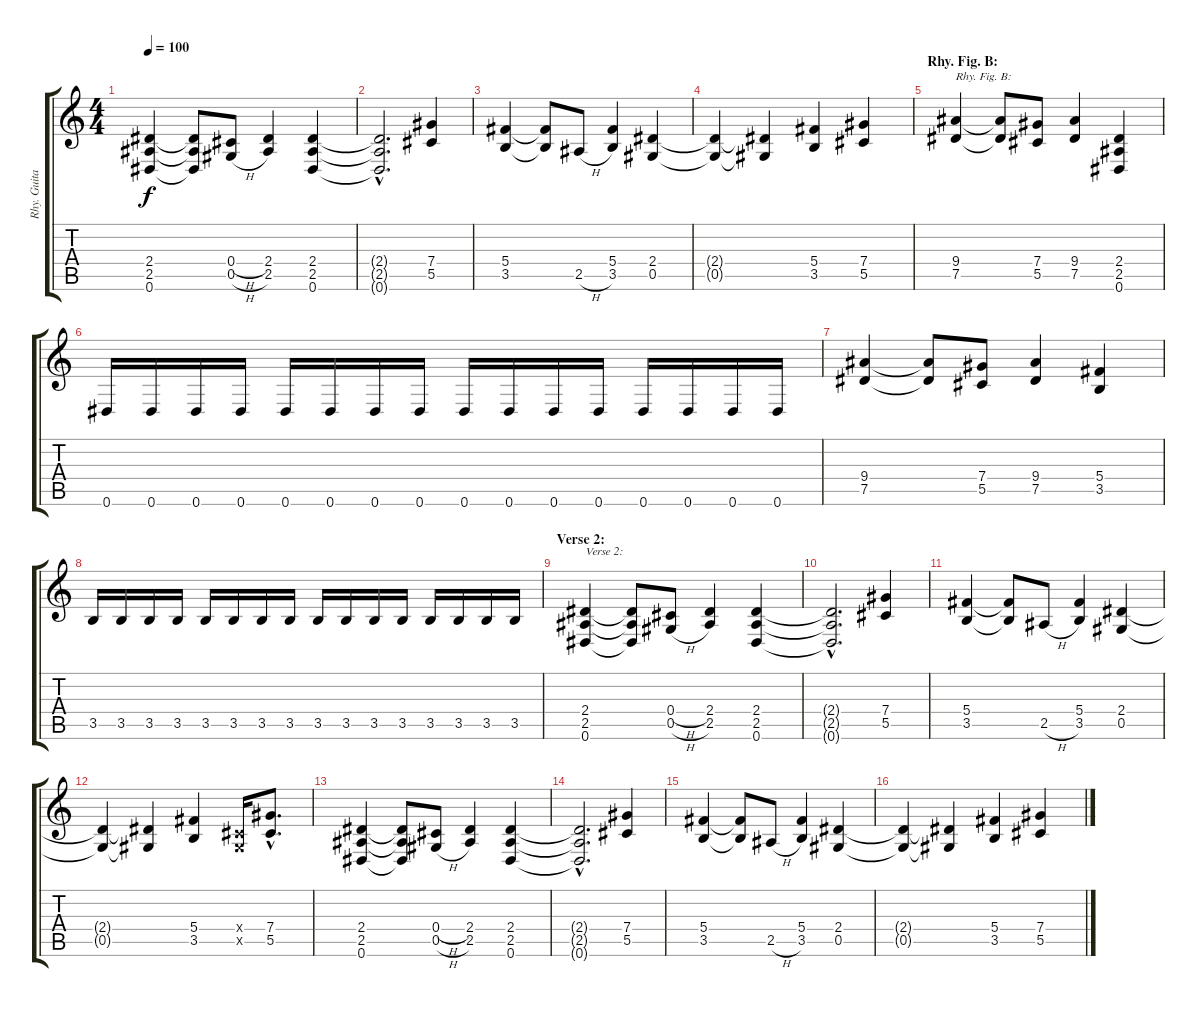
\track ("Rhy. Guitar 1" "Rhy. Guita") {instrument distortionguitar}
\staff {score tabs}
\tuning (Eb4 Bb3 Gb3 Db3 Ab2 Eb2) {hide}
\ts (4 4)
\tempo 100
\clef g2
\ks c
(2.4 2.5 0.6).4{dy f} (2.4{t} 2.5{t} 0.6{t}).8 (0.4{h} 0.5{h}).8 (2.4 2.5).4 (2.4 2.5 0.6).4 |
(2.4{hac t} 2.5{hac t} 0.6{hac t}).2{d} (7.4 5.5).4 |
(5.4 3.5).4 (5.4{t} 3.5{t}).8 2.5{h}.8 (5.4 3.5).4 (2.4 0.5).4 |
(2.4{t} 0.5{t}).4 (2.4{t} 0.5{t}).4 (5.4 3.5).4 (7.4 5.5).4 |
\section ("" "Rhy. Fig. B:")
(9.4 7.5).4{txt "Rhy. Fig. B:"} (9.4{t} 7.5{t}).8 (7.4 5.5).8 (9.4 7.5).4 (2.4 2.5 0.6).4 |
0.6.16 0.6.16 0.6.16 0.6.16 0.6.16 0.6.16 0.6.16 0.6.16 0.6.16 0.6.16 0.6.16 0.6.16 0.6.16 0.6.16 0.6.16 0.6.16 |
(9.4 7.5).4 (9.4{t} 7.5{t}).8 (7.4 5.5).8 (9.4 7.5).4 (5.4 3.5).4 |
3.5.16 3.5.16 3.5.16 3.5.16 3.5.16 3.5.16 3.5.16 3.5.16 3.5.16 3.5.16 3.5.16 3.5.16 3.5.16 3.5.16 3.5.16 3.5.16 |
\section ("" "Verse 2:")
(2.4 2.5 0.6).4{txt "Verse 2:"} (2.4{t} 2.5{t} 0.6{t}).8 (0.4{h} 0.5{h}).8 (2.4 2.5).4 (2.4 2.5 0.6).4 |
(2.4{hac t} 2.5{hac t} 0.6{hac t}).2{d} (7.4 5.5).4 |
(5.4 3.5).4 (5.4{t} 3.5{t}).8 2.5{h}.8 (5.4 3.5).4 (2.4 0.5).4 |
(2.4{t} 0.5{t}).4 (2.4{t} 0.5{t}).4 (5.4 3.5).4 (0.4{x} 0.5{x}).16 (7.4{hac} 5.5{hac}).8{d} |
(2.4 2.5 0.6).4 (2.4{t} 2.5{t} 0.6{t}).8 (0.4{h} 0.5{h}).8 (2.4 2.5).4 (2.4 2.5 0.6).4 |
(2.4{hac t} 2.5{hac t} 0.6{hac t}).2{d} (7.4 5.5).4 |
(5.4 3.5).4 (5.4{t} 3.5{t}).8 2.5{h}.8 (5.4 3.5).4 (2.4 0.5).4 |
(2.4{t} 0.5{t}).4 (2.4{t} 0.5{t}).4 (5.4 3.5).4 (7.4 5.5).4
